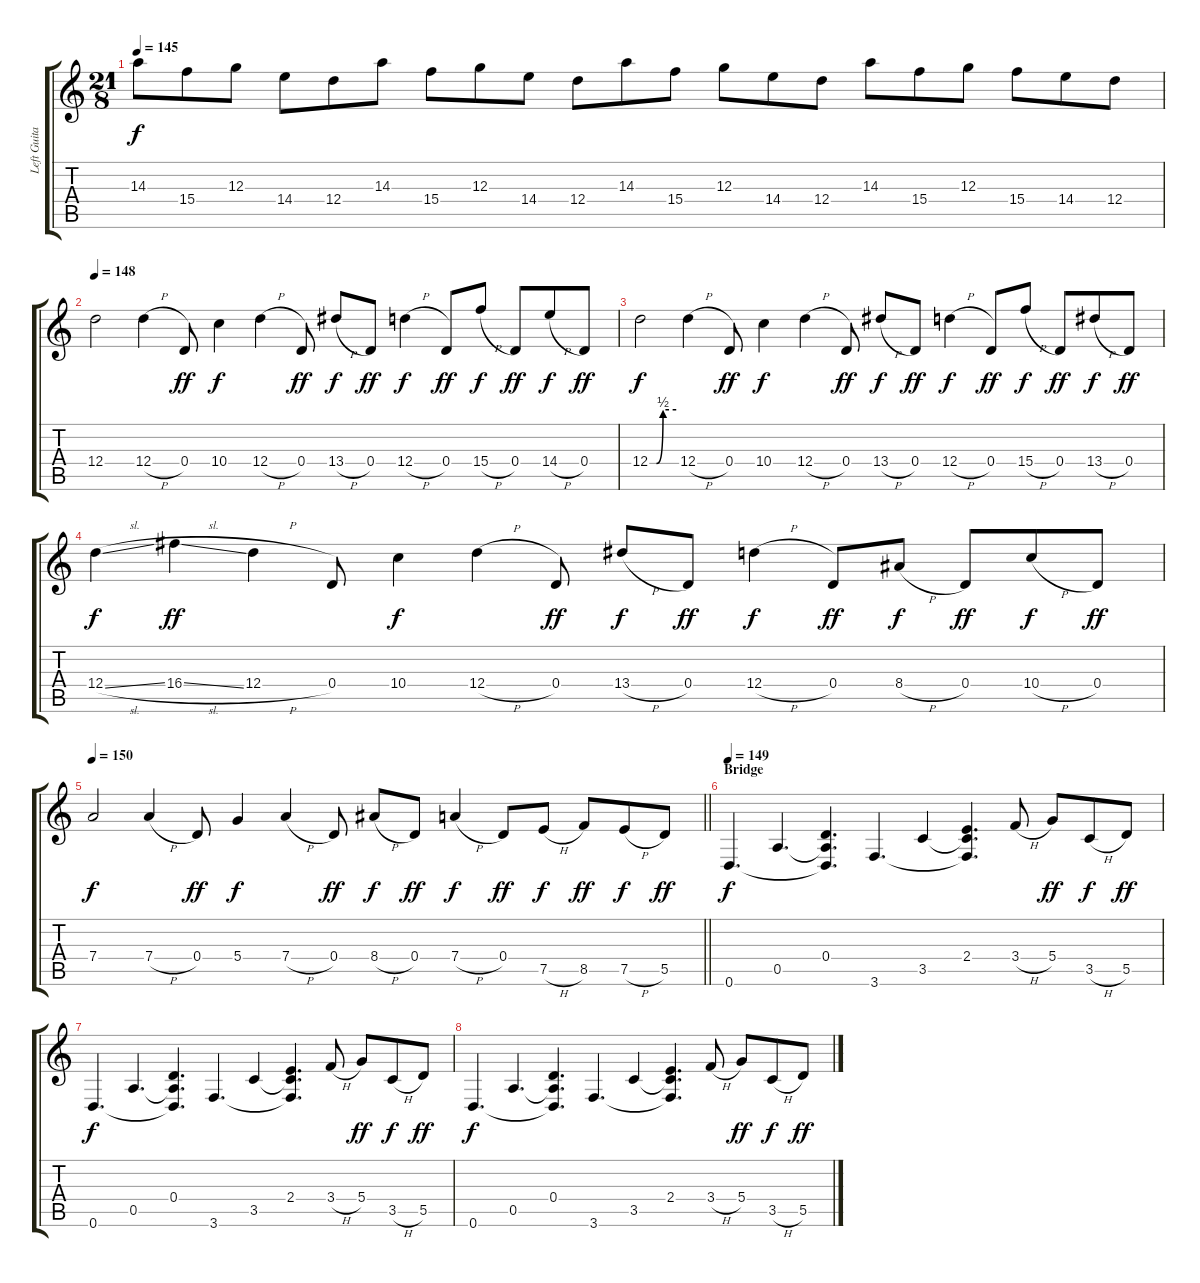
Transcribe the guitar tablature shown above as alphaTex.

\track ("Left Guitar" "Left Guita") {instrument distortionguitar}
\staff {score tabs}
\tuning (E4 B3 G3 D3 A2 D2) {hide}
\ts (21 8)
\tempo 145
\clef g2
\ks c
14.3.8{dy f} 15.4.8 12.3.8 14.4.8 12.4.8 14.3.8 15.4.8 12.3.8 14.4.8 12.4.8 14.3.8 15.4.8 12.3.8 14.4.8 12.4.8 14.3.8 15.4.8 12.3.8 15.4.8 14.4.8 12.4.8 |
\tempo 148
12.4.2 12.4{h}.4 0.4.8{dy ff} 10.4.4{dy f} 12.4{h}.4 0.4.8{dy ff} 13.4{h}.8{dy f} 0.4.8{dy ff} 12.4{h}.4{dy f} 0.4.8{dy ff} 15.4{h}.8{dy f} 0.4.8{dy ff} 14.4{h}.8{dy f} 0.4.8{dy ff} |
12.4{be (custom 0 0 15 0 30 2 60 2)}.2{dy f} 12.4{h}.4 0.4.8{dy ff} 10.4.4{dy f} 12.4{h}.4 0.4.8{dy ff} 13.4{h}.8{dy f} 0.4.8{dy ff} 12.4{h}.4{dy f} 0.4.8{dy ff} 15.4{h}.8{dy f} 0.4.8{dy ff} 13.4{h}.8{dy f} 0.4.8{dy ff} |
12.4{sl}.4{dy f} 16.4{sl}.4{dy ff} 12.4{h}.4 0.4.8 10.4.4{dy f} 12.4{h}.4 0.4.8{dy ff} 13.4{h}.8{dy f} 0.4.8{dy ff} 12.4{h}.4{dy f} 0.4.8{dy ff} 8.4{h}.8{dy f} 0.4.8{dy ff} 10.4{h}.8{dy f} 0.4.8{dy ff} |
\tempo 150
\barLineRight lightlight
7.4.2{dy f} 7.4{h}.4 0.4.8{dy ff} 5.4.4{dy f} 7.4{h}.4 0.4.8{dy ff} 8.4{h}.8{dy f} 0.4.8{dy ff} 7.4{h}.4{dy f} 0.4.8{dy ff} 7.5{h}.8{dy f} 8.5.8{dy ff} 7.5{h}.8{dy f} 5.5.8{dy ff} |
\section ("" "Bridge")
\tempo 149
0.6.4{d dy f} 0.5.4{d} (0.4 0.5{t} 0.6{t}).4{d} 3.6.4{d} 3.5.4 (2.4 3.5{t} 3.6{t}).4{d} 3.4{h}.8 5.4.8{dy ff} 3.5{h}.8{dy f} 5.5.8{dy ff} |
0.6.4{d dy f} 0.5.4{d} (0.4 0.5{t} 0.6{t}).4{d} 3.6.4{d} 3.5.4 (2.4 3.5{t} 3.6{t}).4{d} 3.4{h}.8 5.4.8{dy ff} 3.5{h}.8{dy f} 5.5.8{dy ff} |
0.6.4{d dy f} 0.5.4{d} (0.4 0.5{t} 0.6{t}).4{d} 3.6.4{d} 3.5.4 (2.4 3.5{t} 3.6{t}).4{d} 3.4{h}.8 5.4.8{dy ff} 3.5{h}.8{dy f} 5.5.8{dy ff}
